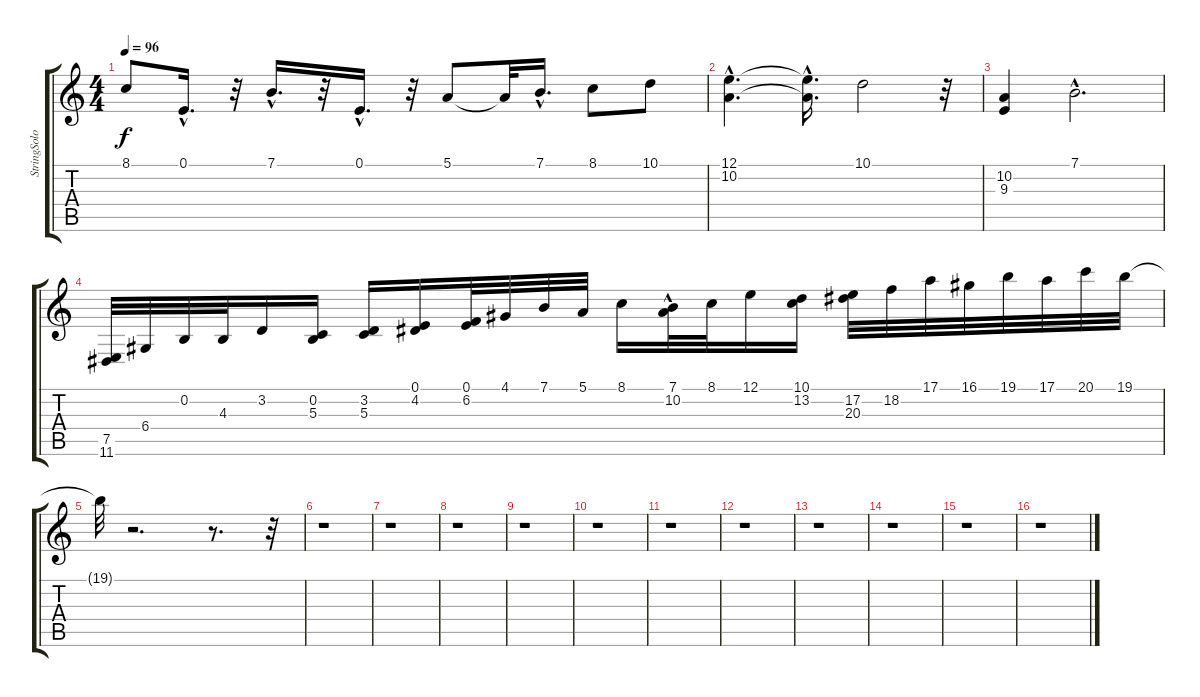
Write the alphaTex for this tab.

\track ("StringSolo" "StringSolo") {instrument synthstrings1}
\staff {score tabs}
\tuning (E4 B3 G3 D3 A2 E2) {hide}
\ts (4 4)
\tempo 96
\clef g2
\ks c
8.1.8{dy f} 0.1{hac}.16{d} r.32 7.1{hac}.16{d} r.32 0.1{hac}.16{d} r.32 5.1.8 5.1{t}.32 7.1{hac}.16{d} 8.1.8 10.1.8 |
(12.1{hac} 10.2{hac}).4{d} (12.1{hac t} 10.2{t}).16{d} 10.1.2 r.32 |
(10.2 9.3).4 7.1{hac}.2{d} |
(7.5 11.6).32 6.4.32 0.2.32 4.3.32 3.2.16 (0.2 5.3).16 (3.2 5.3).16 (0.1 4.2).16 (0.1 6.2).32 4.1.32 7.1.32 5.1.32 8.1.16 (7.1{hac} 10.2).32 8.1.32 12.1.16 (10.1 13.2).16 (17.2 20.3).32 18.2.32 17.1.32 16.1.32 19.1.32 17.1.32 20.1.32 19.1.32 |
19.1{t}.32 r.2{d} r.8{d} r.32 |
r.1 |
r.1 |
r.1 |
r.1 |
r.1 |
r.1 |
r.1 |
r.1 |
r.1 |
r.1 |
r.1
